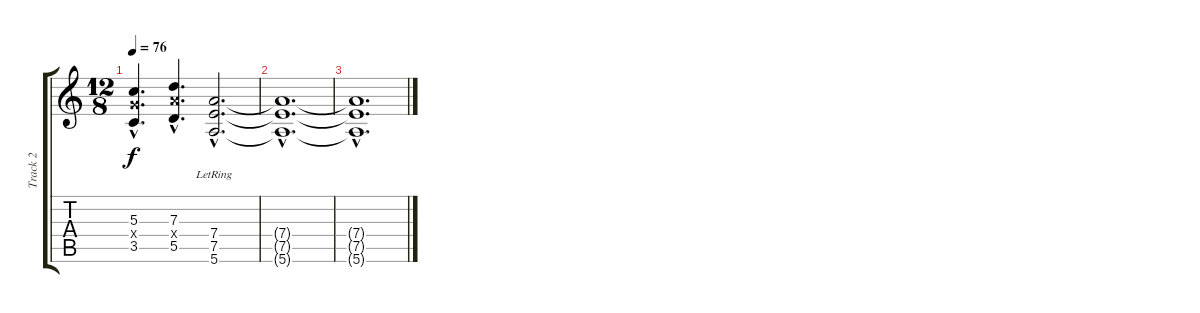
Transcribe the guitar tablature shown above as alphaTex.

\track ("Track 2" "Track 2") {instrument distortionguitar}
\staff {score tabs}
\tuning (E4 B3 G3 D3 A2 E2) {hide}
\ts (12 8)
\tempo 76
\clef g2
\ks c
(5.3{hac} 5.4{hac x} 3.5{hac}).4{d dy f} (7.3{hac} 7.4{hac x} 5.5{hac}).4{d} (7.4{hac lr} 7.5{hac lr} 5.6{hac lr}).2{d} |
(7.4{hac t} 7.5{hac t} 5.6{hac t}).1{d} |
(7.4{hac t} 7.5{hac t} 5.6{hac t}).1{d}
